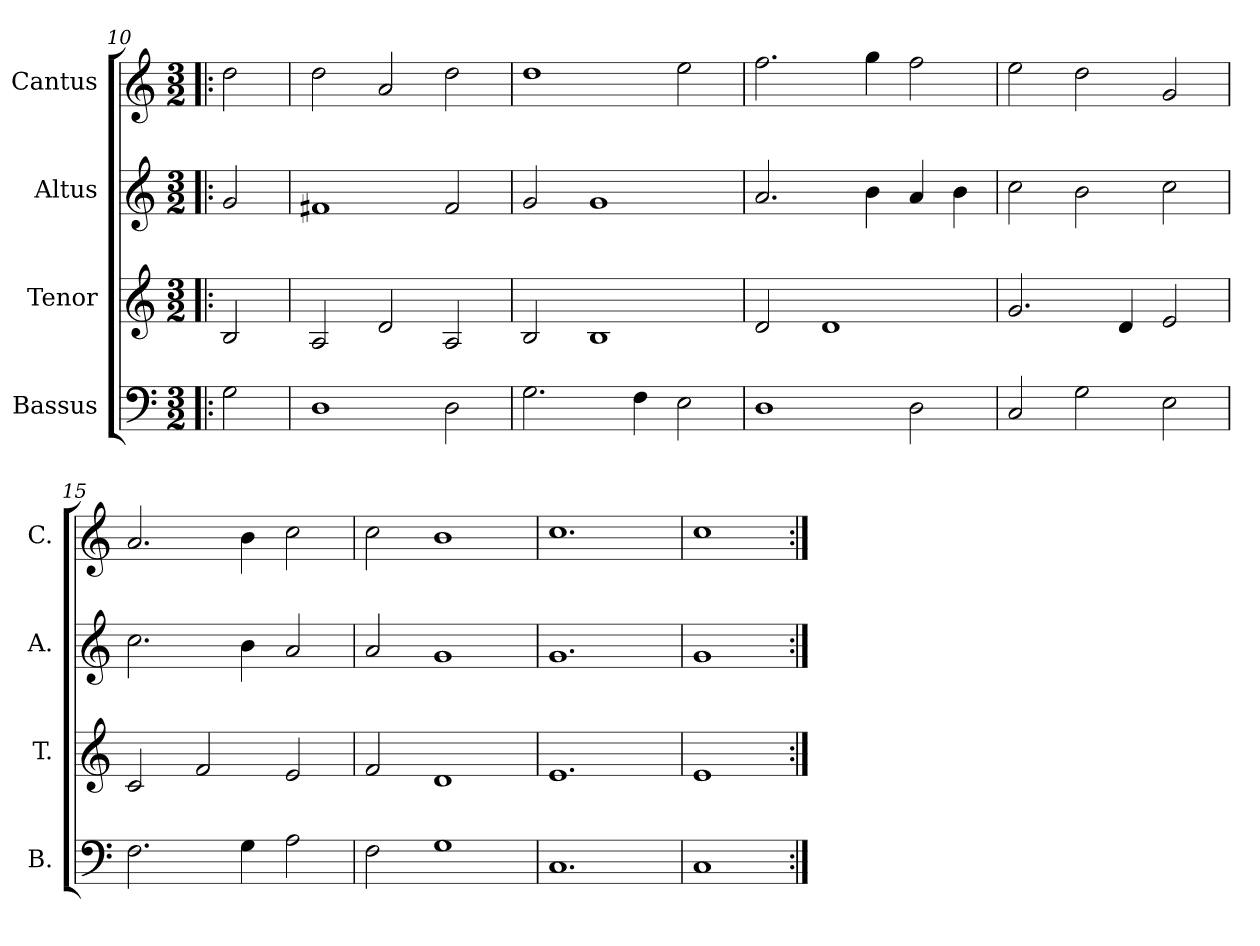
**kern	**kern	**kern	**kern
*part4	*part3	*part2	*part1
*staff4	*staff3	*staff2	*staff1
*I"Bassus	*I"Tenor	*I"Altus	*I"Cantus
*I'B.	*I'T.	*I'A.	*I'C.
*clefF4	*clefG2	*clefG2	*clefG2
*k[]	*k[]	*k[]	*k[]
*C:	*C:	*C:	*C:
*M3/2	*M3/2	*M3/2	*M3/2
=10!|:	=10!|:	=10!|:	=10!|:
2G\	2B/	2g/	2dd\
=11	=11	=11	=11
1D\	2A/	1f#X/	2dd\
.	2d/	.	2a/
2D\	2A/	2f#/	2dd\
=12	=12	=12	=12
2.G\	2B/	2g/	1dd\
.	1B/	1g/	.
4F\	.	.	.
2E\	.	.	2ee\
=13	=13	=13	=13
1D\	2d/	2.a/	2.ff\
.	1d/	.	.
.	.	4b\	4gg\
2D\	.	4a/	2ff\
.	.	4b\	.
=14	=14	=14	=14
2C/	2.g/	2cc\	2ee\
2G\	.	2b\	2dd\
.	4d/	.	.
2E\	2e/	2cc\	2g/
=15	=15	=15	=15
2.F\	2c/	2.cc\	2.a/
.	2f/	.	.
4G\	.	4b\	4b\
2A\	2e/	2a/	2cc\
=16	=16	=16	=16
2F\	2f/	2a/	2cc\
1G\	1d/	1g/	1b\
=17	=17	=17	=17
1.C/	1.e/	1.g/	1.cc\
=18	=18	=18	=18
1C/	1e/	1g/	1cc\
=:|!	=:|!	=:|!	=:|!
*-	*-	*-	*-
